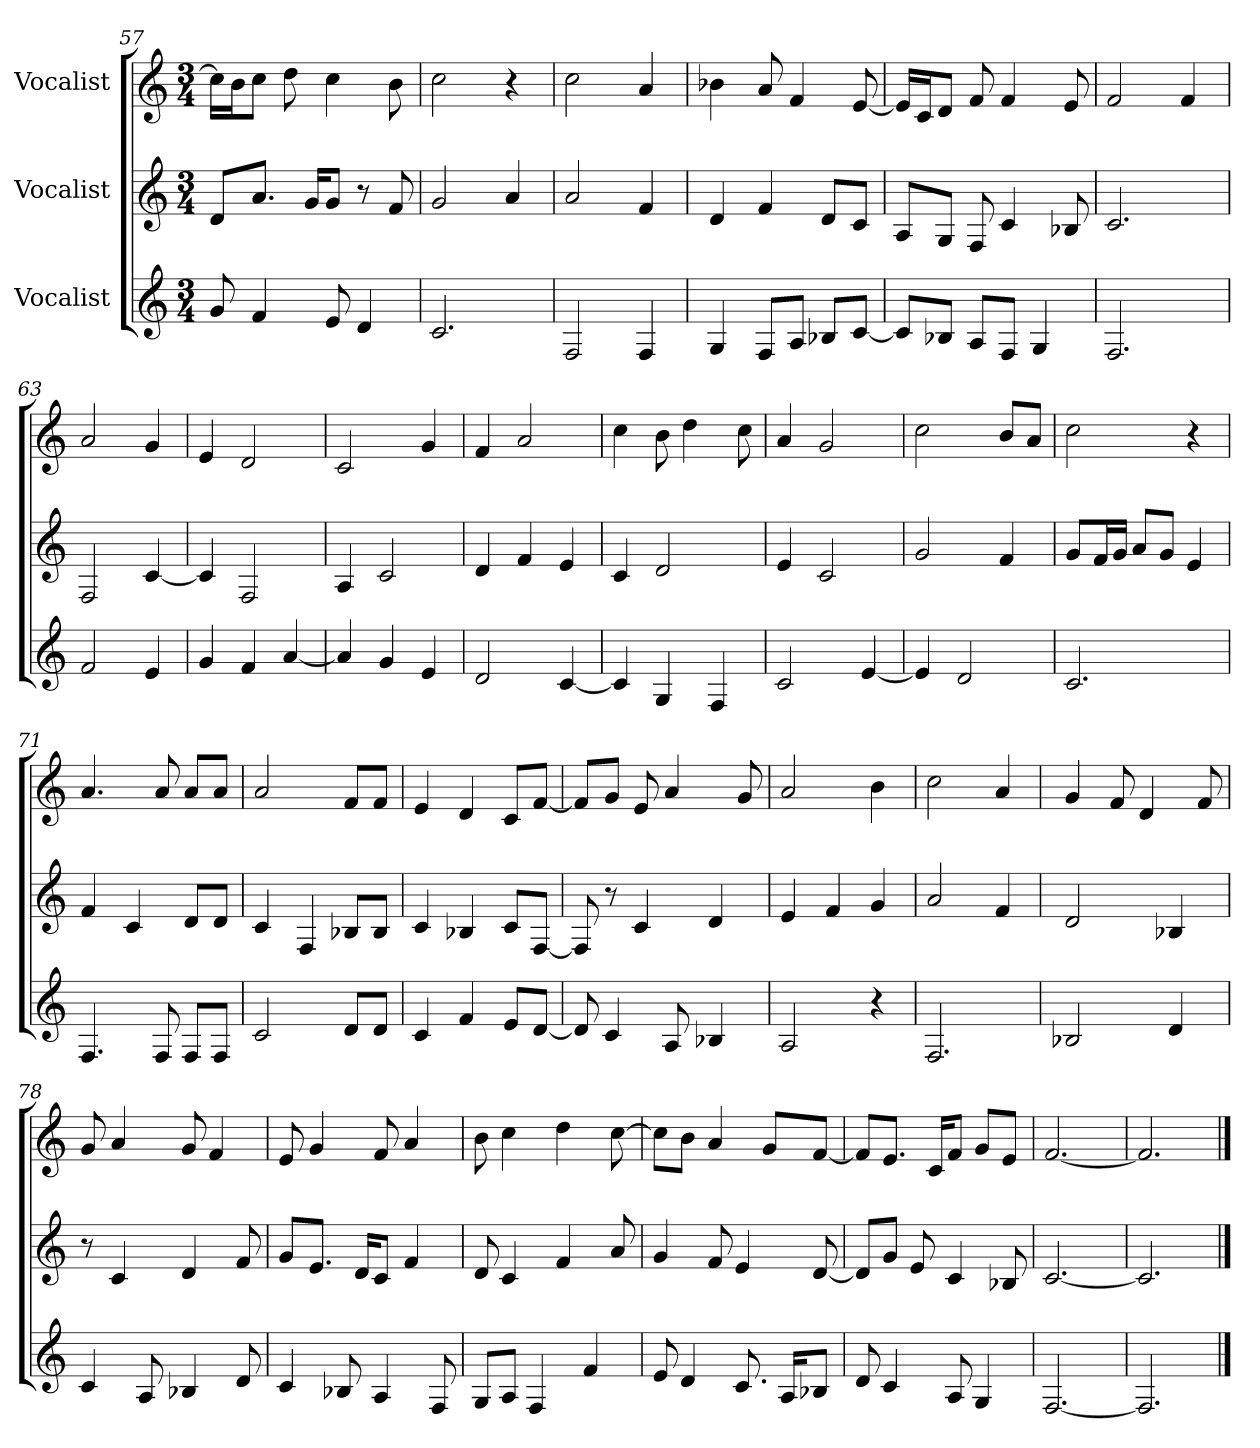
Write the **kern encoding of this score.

**kern	**kern	**kern
*part3	*part2	*part1
*staff3	*staff2	*staff1
*I"Vocalist	*I"Vocalist	*I"Vocalist
*M3/4	*M3/4	*M3/4
=57	=57	=57
8g	8dL	16ccLL]
.	.	16bJ
4f	8.aJ	8ccJ
.	.	8dd
.	16gKL	.
8e	8gJ	4cc
4d	8r	.
.	8f	8b
=58	=58	=58
2.c	2g	2cc
.	4a	4r
=59	=59	=59
2F	2a	2cc
4F	4f	4a
=60	=60	=60
4G	4d	4b-X
8FL	4f	8a
8AJ	.	4f
8B-XL	8dL	.
[8cJ	8cJ	[8e
=61	=61	=61
8cL]	8AL	16eLL]
.	.	16cJ
8B-XJ	8GJ	8dJ
8AL	8F	8f
8FJ	4c	4f
4G	.	.
.	8B-X	8e
=62	=62	=62
2.F	2.c	2f
.	.	4f
=63	=63	=63
2f	2F	2a
4e	[4c	4g
=64	=64	=64
4g	4c]	4e
4f	2F	2d
[4a	.	.
=65	=65	=65
4a]	4A	2c
4g	2c	.
4e	.	4g
=66	=66	=66
2d	4d	4f
.	4f	2a
[4c	4e	.
=67	=67	=67
4c]	4c	4cc
4G	2d	8b
.	.	4dd
4F	.	.
.	.	8cc
=68	=68	=68
2c	4e	4a
.	2c	2g
[4e	.	.
=69	=69	=69
4e]	2g	2cc
2d	.	.
.	4f	8bL
.	.	8aJ
=70	=70	=70
2.c	8gL	2cc
.	16fL	.
.	16gJJ	.
.	8aL	.
.	8gJ	.
.	4e	4r
=71	=71	=71
4.F	4f	4.a
.	4c	.
8F	.	8a
8FL	8dL	8aL
8FJ	8dJ	8aJ
=72	=72	=72
2c	4c	2a
.	4F	.
8dL	8B-XL	8fL
8dJ	8B-J	8fJ
=73	=73	=73
4c	4c	4e
4f	4B-X	4d
8eL	8cL	8cL
[8dJ	[8FJ	[8fJ
=74	=74	=74
8d]	8F]	8fL]
4c	8r	8gJ
.	4c	8e
8A	.	4a
4B-X	4d	.
.	.	8g
=75	=75	=75
2A	4e	2a
.	4f	.
4r	4g	4b
=76	=76	=76
2.F	2a	2cc
.	4f	4a
=77	=77	=77
2B-X	2d	4g
.	.	8f
.	.	4d
4d	4B-X	.
.	.	8f
=78	=78	=78
4c	8r	8g
.	4c	4a
8A	.	.
4B-X	4d	8g
.	.	4f
8d	8f	.
=79	=79	=79
4c	8gL	8e
.	8.eJ	4g
8B-X	.	.
.	16dKL	.
4A	8cJ	8f
.	4f	4a
8F	.	.
=80	=80	=80
8GL	8d	8b
8AJ	4c	4cc
4F	.	.
.	4f	4dd
4f	.	.
.	8a	[8cc
=81	=81	=81
8e	4g	8ccL]
4d	.	8bJ
.	8f	4a
8.c	4e	.
.	.	8gL
16AKL	.	.
8B-XJ	[8d	[8fJ
=82	=82	=82
8d	8dL]	8fL]
4c	8gJ	8.eJ
.	8e	.
.	.	16cKL
8A	4c	8fJ
4G	.	8gL
.	8B-X	8eJ
=83	=83	=83
[2.F	[2.c	[2.f
=84	=84	=84
2.F]	2.c]	2.f]
==	==	==
*-	*-	*-
